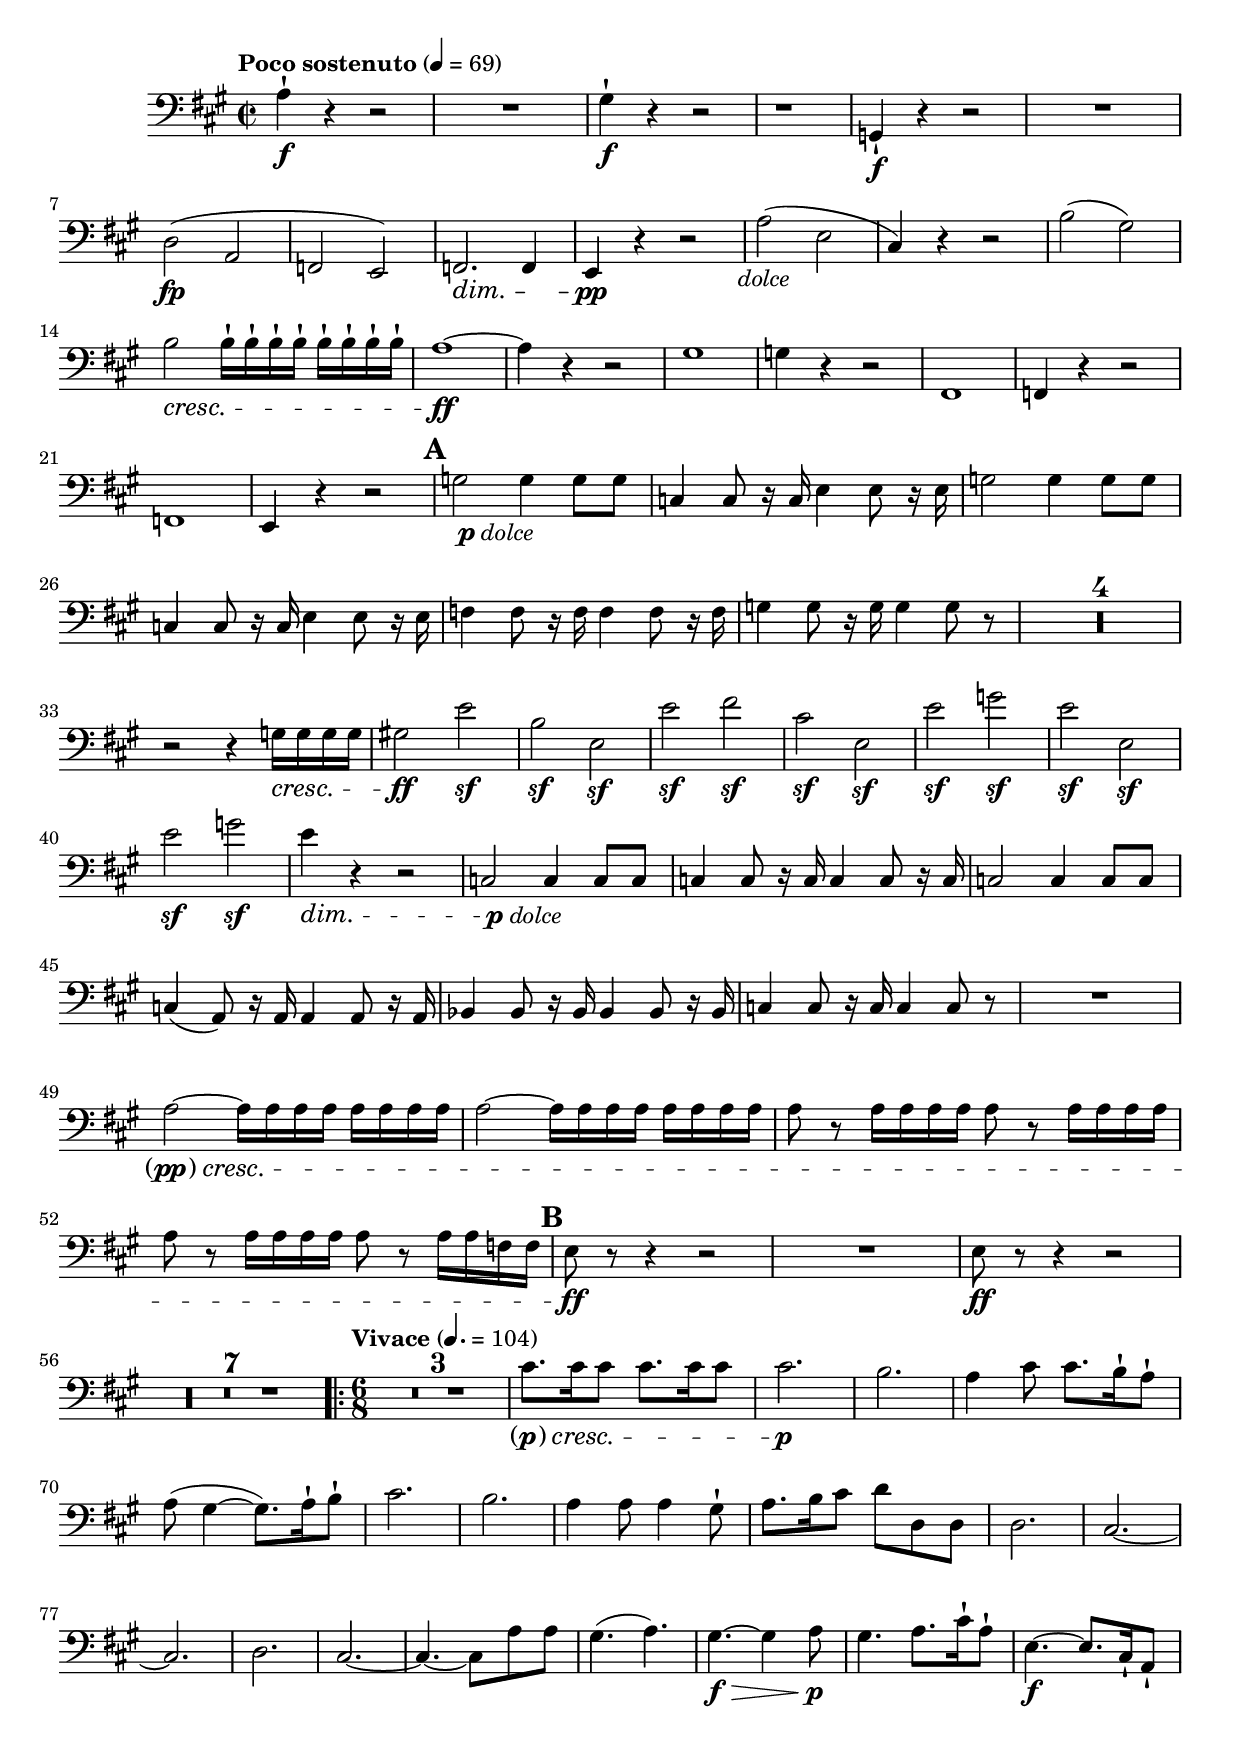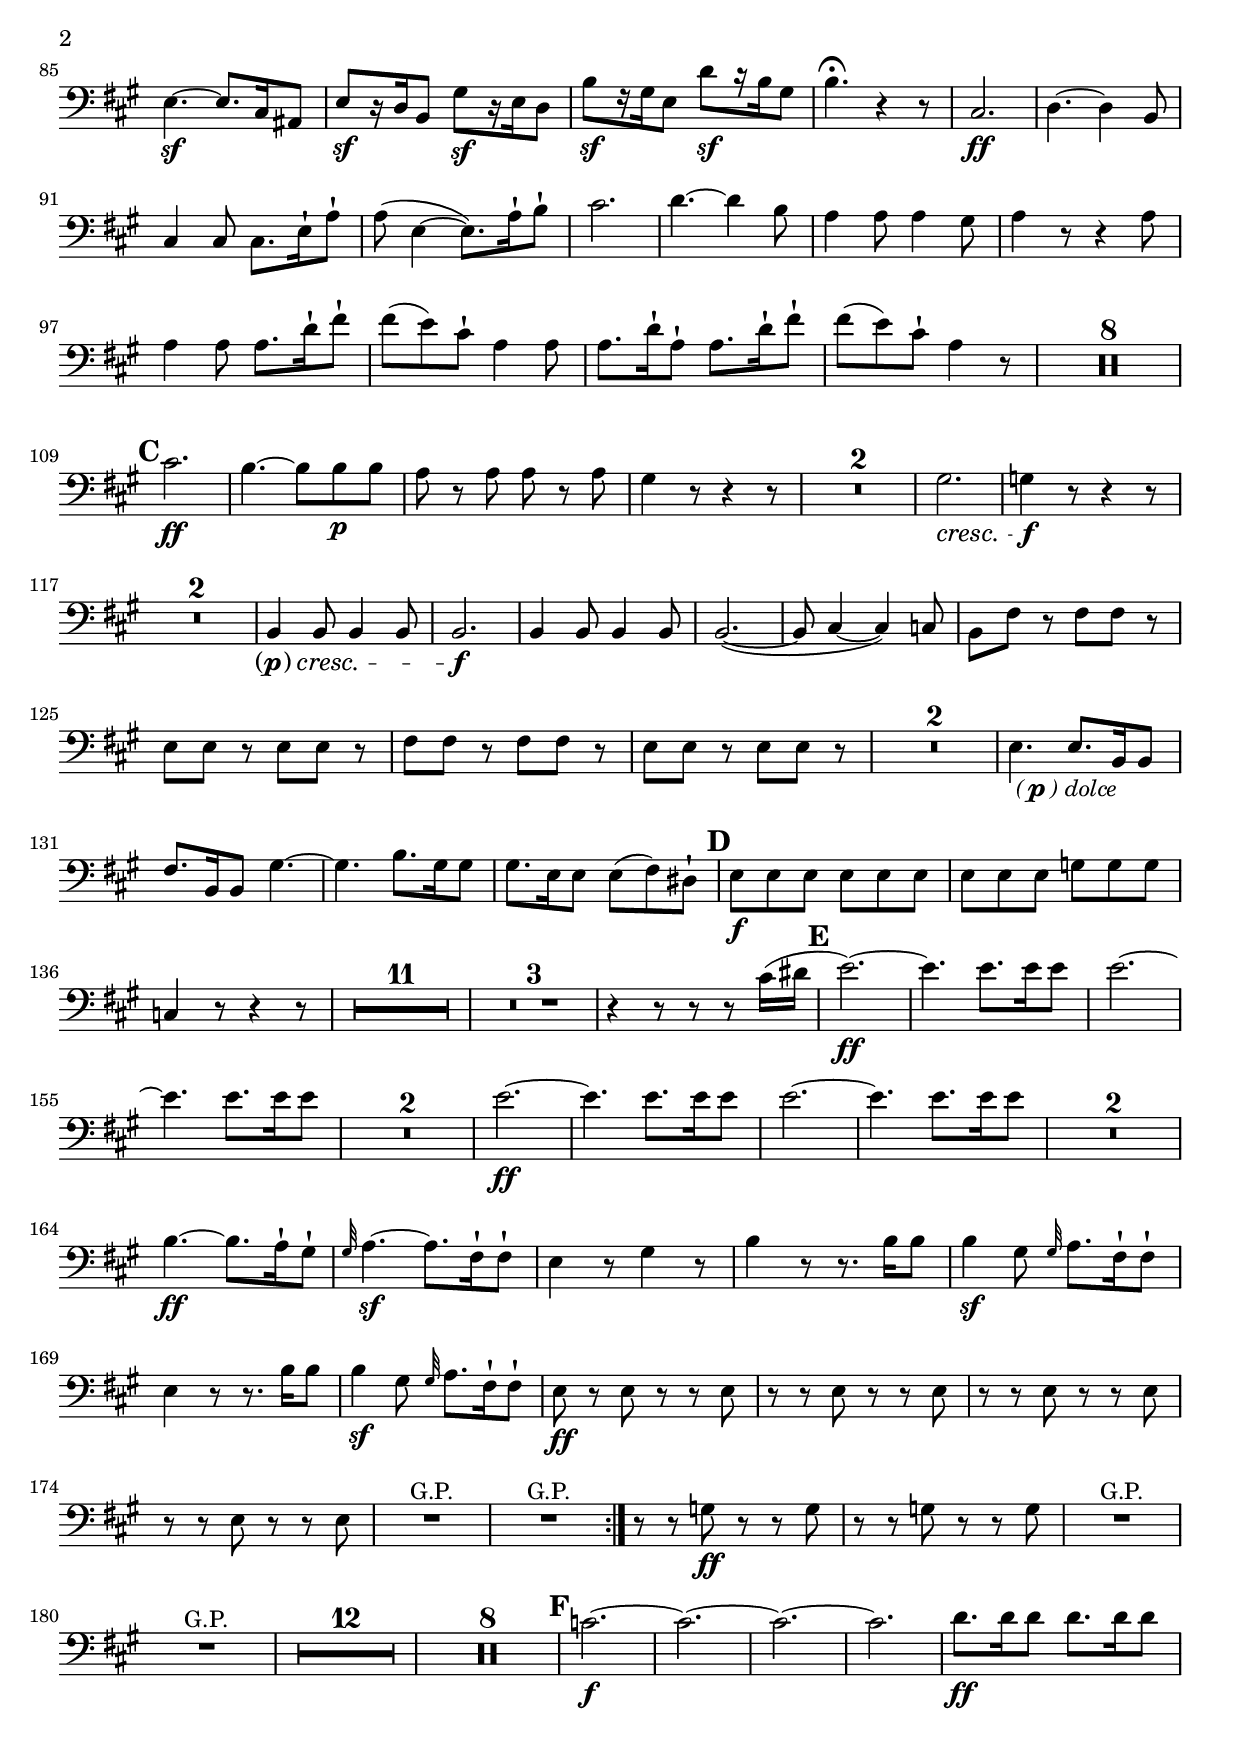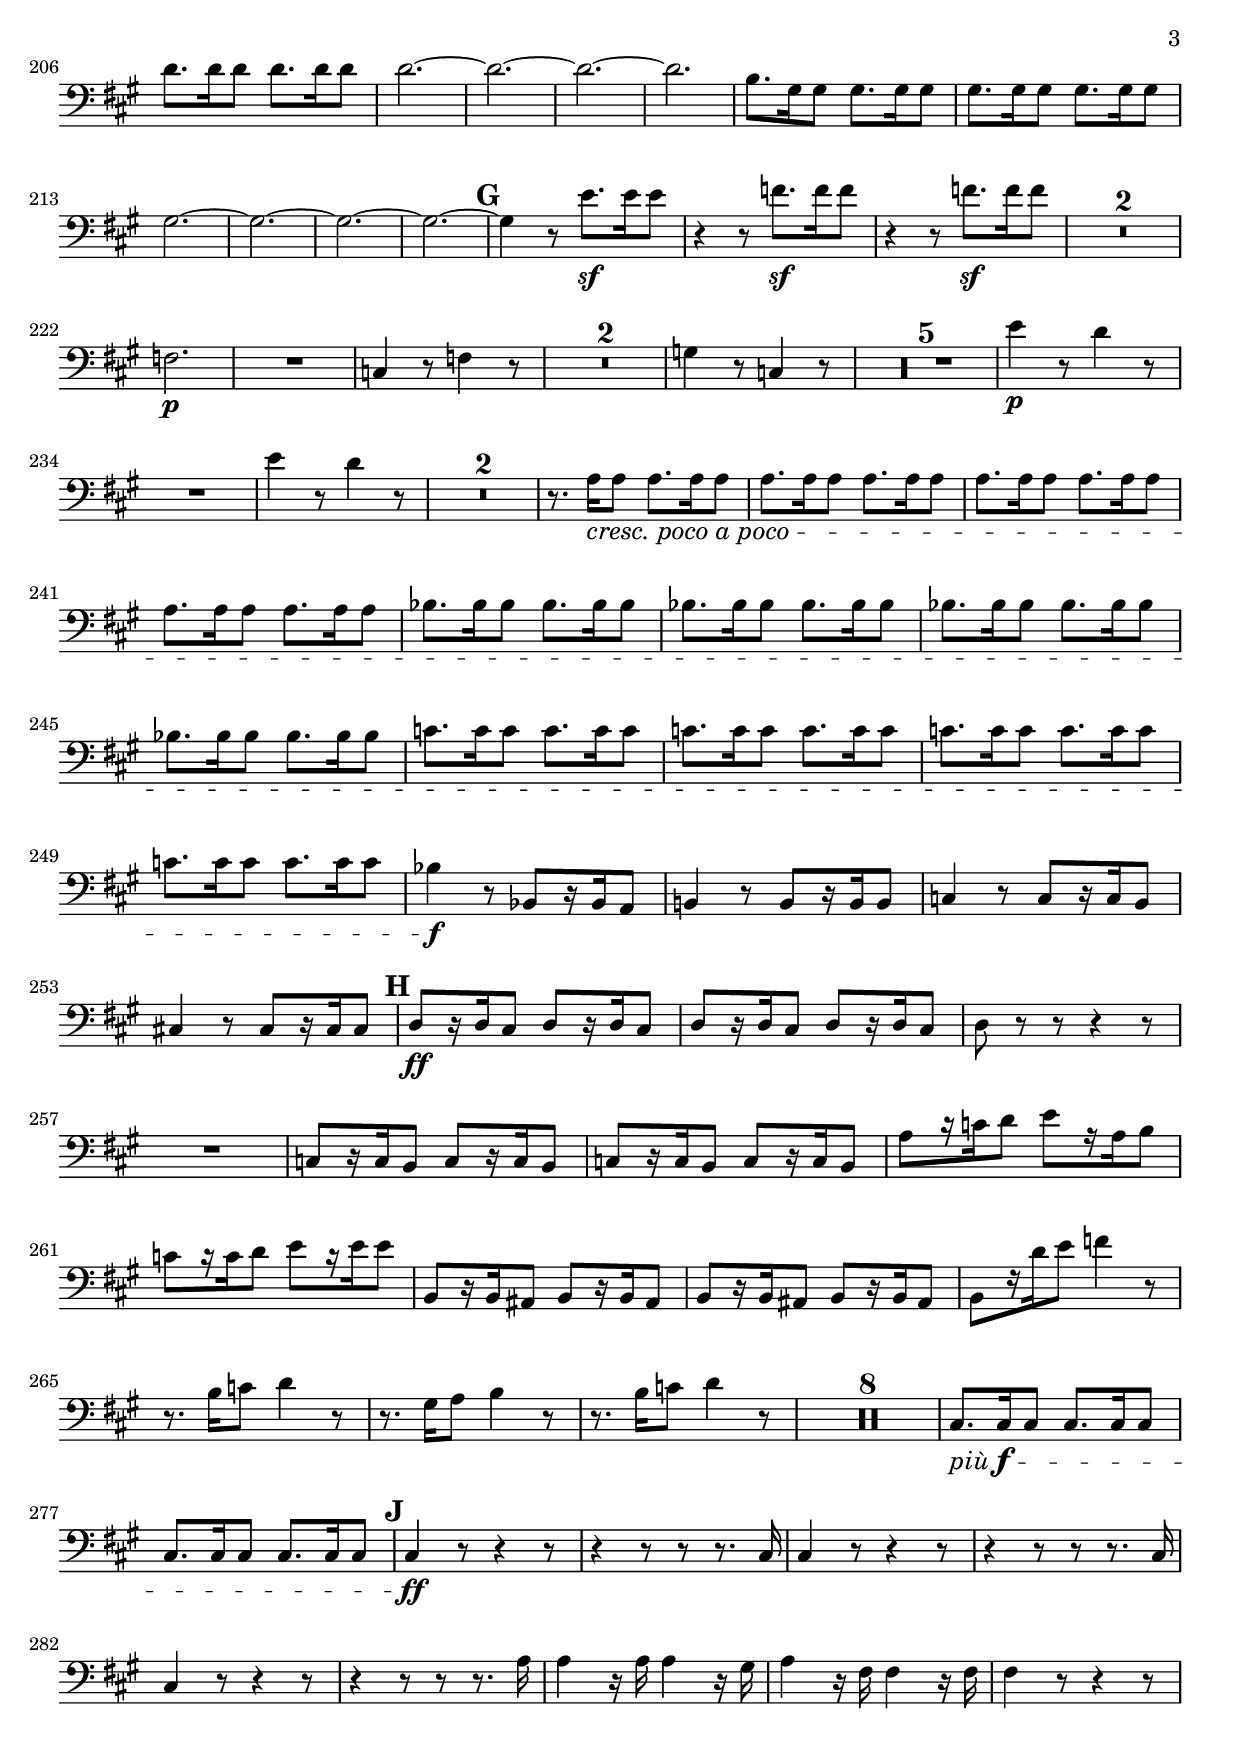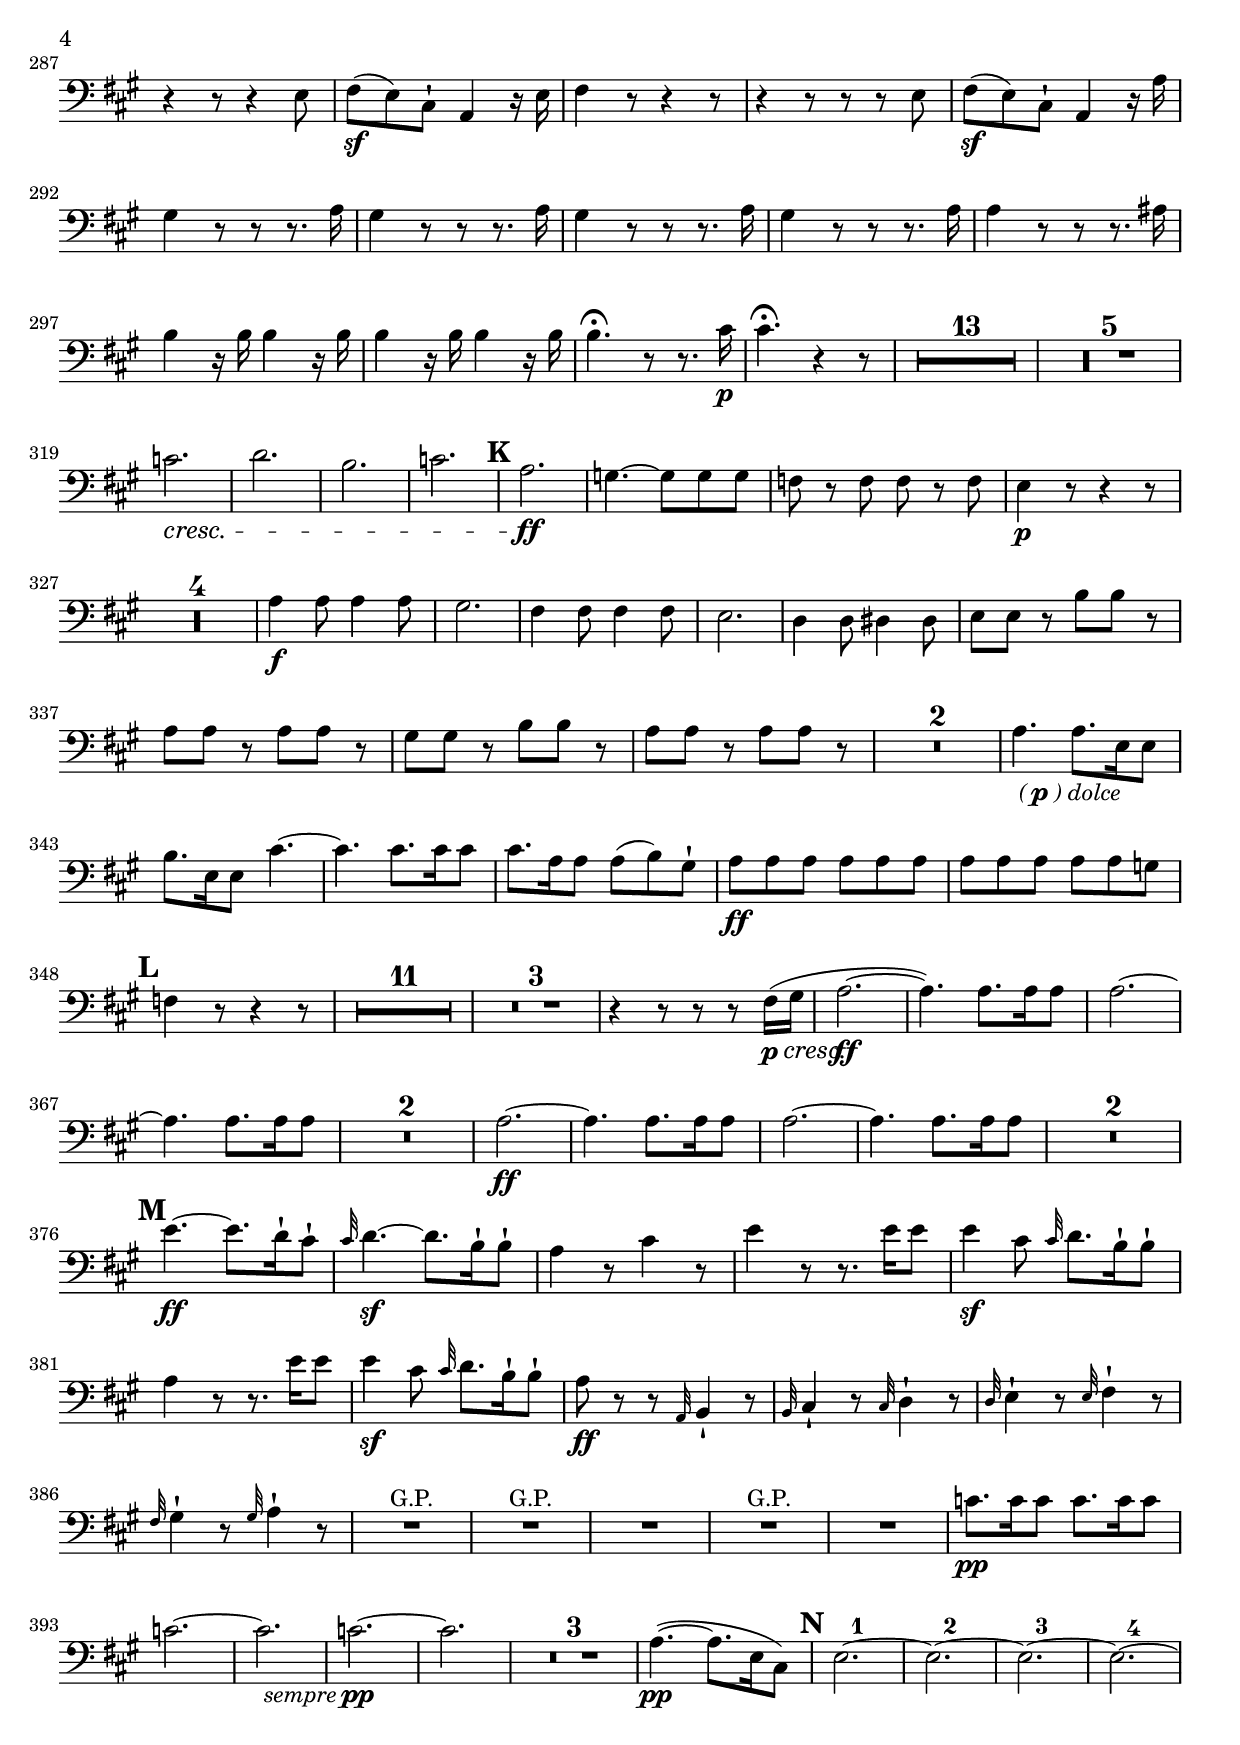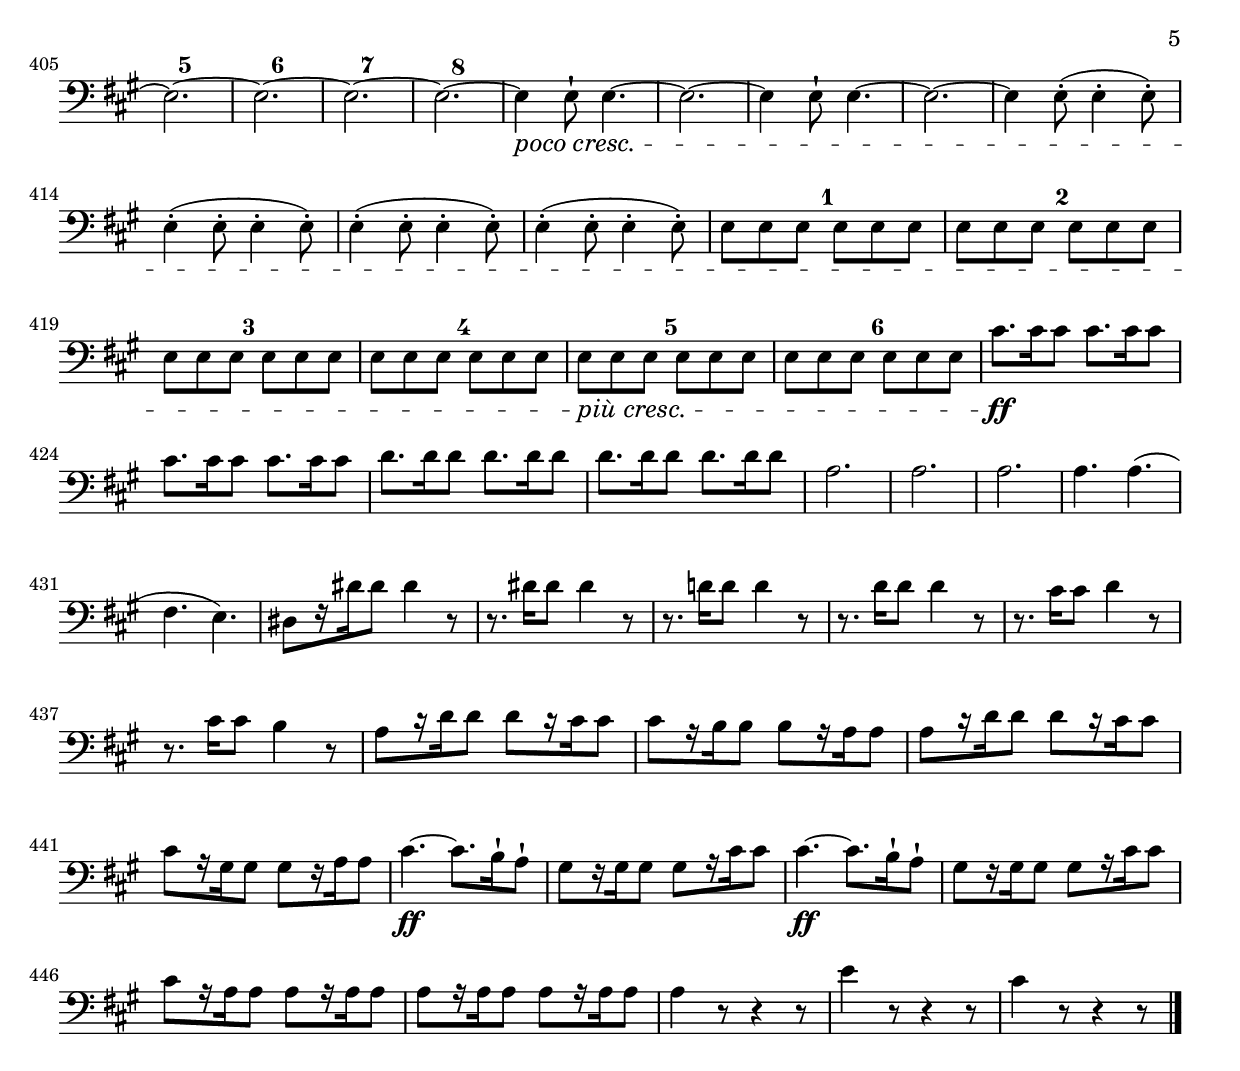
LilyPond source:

\version "2.24.3"

\version "2.24.3"

\include "../definitions.ly"

voicebeethovenHxmouvementBxbassonCxmd = \absolute {
	\include "../parametres.ly"
	\clef bass \time 2/2 \key a \major \tempo "Poco sostenuto" 4=69
	% Grouper les croches et doubles par temps (pas un vrai C barré).
	\set Timing.beamExceptions = #'()
	\set Timing.baseMoment = #(ly:make-moment 1/4)
	\set Timing.beatStructure = 1,1,1,1

	a4-! \f r4 r2 |
	R1 |
	gis4-! \f r4 r2 |
	r1 |
	g,4-! \f r4 r2 |
	R1 |
	d2 \fp ( a,2 |
	f,2 e,2) |
	f,2. \dim f,4 |
	e,4 \pp r4 r2 |
	a2 \dolce ( e2 |
	cis4) r4 r2 |
	b2( gis2) |
	b2 \cresc b16-! b16-! b16-! b16-! b16-! b16-! b16-! b16-! |
	a1 \ff ~ |
	a4 r4 r2 |
	gis1 |
	g4 r4 r2 |
	fis,1 |
	f,4 r4 r2 |
	f,1 |
	e,4 r4 r2 |
	\mark\default \barNumberCheck 23
	g2 \pdolce g4 g8 g8 |
	c4 c8 r16 c16 e4 e8 r16 e16 |
	g2 g4 g8 g8 |
	c4 c8 r16 c16 e4 e8 r16 e16 |
	f4 f8 r16 f16 f4 f8 r16 f16 |
	g4 g8 r16 g16 g4 g8 r8 |
	R1*4 |
	r2 r4 g16 \cresc g16 g16 g16 |
	gis2 \ff e'2 \sf |
	b2 \sf e2 \sf |
	e'2 \sf fis'2 \sf |
	cis'2 \sf e2 \sf |
	e'2 \sf g'2 \sf |
	e'2 \sf e2 \sf |
	e'2 \sf g'2 \sf |
	e'4 \dim r4 r2 |
	c2 \pdolce c4 c8 c8 |
	c4 c8 r16 c16 c4 c8 r16 c16 |
	c2 c4 c8 c8 |
	c4( a,8) r16 a,16 a,4 a,8 r16 a,16 |
	bes,4 bes,8 r16 bes,16 bes,4 bes,8 r16 bes,16 |
	c4 c8 r16 c16 c4 c8 r8 |
	R1 |
	a2 \paren\pp \cresc ~ a16 a16 a16 a16 a16 a16 a16 a16 |
	a2 ~ a16 a16 a16 a16 a16 a16 a16 a16 |
	a8 r8 a16 a16 a16 a16 a8 r8 a16 a16 a16 a16 |
	a8 r8 a16 a16 a16 a16 a8 r8 a16 a16 f16 f16 |
	\mark\default \barNumberCheck 53
	e8 \ff r8 r4 r2 |
	R1 |
	e8 \ff r8 r4 r2 |
	R1*7 |

	\time 6/8 \tempo "Vivace" 4.=104
	\repeat volta 2 {
		R2.*3 |
		cis'8. \paren\p \cresc cis'16 cis'8 cis'8. cis'16 cis'8 |
		cis'2. \p |
		b2. |
		a4 cis'8 cis'8. b16-! a8-! |
		a8( gis4~ gis8.) a16-! b8-! |
		cis'2. |
		b2. |
		a4 a8 a4 gis8-! |
		a8. b16 cis'8 d'8 d8 d8 |
		d2. |
		cis2. ~ |
		cis2. |
		d2. |
		cis2.~ |
		cis4. ~ cis8 a8 a8 |
		gis4. ( a4.) |
		gis4.~ \f \> gis4 a8 \p |
		gis4. a8. cis'16-! a8-! |
		e4.~ \f e8. cis16-! a,8-! |
		e4.~ \sf e8. cis16 ais,8 |
		e8[ \sf r16 d16 b,8] gis8[ \sf r16 e16 d8] |
		b8[ \sf r16 gis16 e8] d'8[ \sf r16 b16 gis8] |
		b4.-\fermata r4 r8 |
		cis2. \ff |
		d4.~ d4 b,8 |
		cis4 cis8 cis8. e16-! a8-! |
		a8( e4~ e8.) a16-! b8-! |
		cis'2. |
		d'4.~ d'4 b8 |
		a4 a8 a4 gis8 |
		a4 r8 r4 a8 |
		a4 a8 a8. d'16-! fis'8-! |
		fis'8( e'8) cis'8-! a4 a8 |
		a8. d'16-! a8-! a8. d'16-! fis'8-! |
		fis'8( e'8) cis'8-! a4 r8 |
		R2.*8 |
		\mark\default \barNumberCheck 109
		cis'2. \ff |
		b4.~ b8 b8 \p b8 |
		a8 r8 a8 a8 r8 a8 |
		gis4 r8 r4 r8 |
		R2.*2 |
		gis2. \cresc |
		g4 \f r8 r4 r8 |
		R2.*2 |
		b,4 \paren\p\cresc b,8 b,4 b,8 |
		b,2. \f |
		b,4 b,8 b,4 b,8 |
		b,2.(~ |
		b,8 cis4~ cis4) c8 |
		b,8 fis8 r8 fis8 fis8 r8 |
		e8 e8 r8 e8 e8 r8 |
		fis8 fis8 r8 fis8 fis8 r8 |
		e8 e8 r8 e8 e8 r8 |
		R2.*2 |
		e4.\parenpdolce e8. b,16 b,8 |
		fis8. b,16 b,8 gis4.~ |
		gis4. b8. gis16 gis8 |
		gis8. e16 e8 e8( fis8) dis8-! |
		\mark\default \barNumberCheck 134
		e8 \f e8 e8 e8 e8 e8 |
		e8 e8 e8 g8 g8 g8 |
		c4 r8 r4 r8 |
		R2.*11 |
		R2.*3 |
		r4 r8 r8 r8 cis'16( dis'16 |
		\mark\default \barNumberCheck 152
		e'2.)~ \ff |
		e'4. e'8. e'16 e'8 |
		e'2.~ |
		e'4. e'8. e'16 e'8 |
		R2.*2 |
		e'2.~ \ff |
		e'4. e'8. e'16 e'8 |
		e'2.~ |
		e'4. e'8. e'16 e'8 |
		R2.*2 |
		b4.~ \ff b8. a16-! gis8-! |
		\grace{gis32} a4.~ \sf a8. fis16-! fis8-! |
		e4 r8 gis4 r8 |
		b4 r8 r8. b16 b8 |
		b4 \sf gis8 \grace{gis32} a8. fis16-! fis8-! |
		e4 r8 r8. b16 b8 |
		b4 \sf gis8 \grace{gis32} a8. fis16-! fis8-! |
		e8 \ff r8 e8 r8 r8 e8 |
		r8 r8 e8 r8 r8 e8 |
		r8 r8 e8 r8 r8 e8 |
		r8 r8 e8 r8 r8 e8 |
		R2. \granPausa |
		R2. \granPausa |
	}
	r8 r8 g8 \ff r8 r8 g8 |
	r8 r8 g8 r8 r8 g8 |
	R2. \granPausa |
	R2. \granPausa |
	R2.*12 |
	R2.*8 |
	\mark\default \barNumberCheck 201
	c'2.~ \f |
	c'2.~ |
	c'2.~ |
	c'2. |
	d'8. \ff d'16 d'8 d'8. d'16 d'8 |
	d'8. d'16 d'8 d'8. d'16 d'8 |
	d'2.~ |
	d'2.~ |
	d'2.~ |
	d'2. |
	b8. gis16 gis8 gis8. gis16 gis8 |
	gis8. gis16 gis8 gis8. gis16 gis8 |
	gis2.~ |
	gis2.~ |
	gis2.~ |
	gis2.~ |
	\mark\default \barNumberCheck 217
	gis4 r8 e'8. \sf e'16 e'8 |
	r4 r8 f'8. \sf f'16 f'8 |
	r4 r8 f'8. \sf f'16 f'8 |
	R2.*2 |
	f2. \p |
	R2. |
	c4 r8 f4 r8 |
	R2.*2 |
	g4 r8 c4 r8 |
	R2.*5 |
	e'4 \p r8 d'4 r8 |
	R2. |
	e'4 r8 d'4 r8 |
	R2.*2 |
	r8. a16 \crescpoco a8 a8. a16 a8 |
	a8. a16 a8 a8. a16 a8 |
	a8. a16 a8 a8. a16 a8 |
	a8. a16 a8 a8. a16 a8 |
	bes8. bes16 bes8 bes8. bes16 bes8 |
	bes8. bes16 bes8 bes8. bes16 bes8 |
	bes8. bes16 bes8 bes8. bes16 bes8 |
	bes8. bes16 bes8 bes8. bes16 bes8 |
	c'8. c'16 c'8 c'8. c'16 c'8 |
	c'8. c'16 c'8 c'8. c'16 c'8 |
	c'8. c'16 c'8 c'8. c'16 c'8 |
	c'8. c'16 c'8 c'8. c'16 c'8 |
	bes4 \f r8 bes,8[ r16 bes,16 a,8] |
	b,4 r8 b,8[ r16 b,16 b,8] |
	c4 r8 c8[ r16 c16 b,8] |
	cis4 r8 cis8[ r16 cis16 cis8] |
	\mark\default \barNumberCheck 254
	d8[ \ff r16 d16 cis8] d8[ r16 d16 cis8] |
	d8[ r16 d16 cis8] d8[ r16 d16 cis8] |
	d8 r8 r8 r4 r8 |
	R2. |
	c8[ r16 c16 b,8] c8[ r16 c16 b,8] |
	c8[ r16 c16 b,8] c8[ r16 c16 b,8] |
	a8[ r16 c'16 d'8] e'8[ r16 a16 b8] |
	c'8[ r16 c'16 d'8] e'8[ r16 e'16 e'8] |
	b,8[ r16 b,16 ais,8] b,8[ r16 b,16 ais,8] |
	b,8[ r16 b,16 ais,8] b,8[ r16 b,16 ais,8] |
	b,8[ r16 d'16 e'8] f'4 r8 |
	r8. b16 c'8 d'4 r8 |
	r8. gis16 a8 b4 r8 |
	r8. b16 c'8 d'4 r8 |
	R2.*8 |
	cis8. \piuf cis16 cis8 cis8. cis16 cis8 |
	cis8. cis16 cis8 cis8. cis16 cis8 |
	\mark\default \barNumberCheck 278
	cis4 \ff r8 r4 r8 |
	r4 r8 r8 r8. cis16 |
	cis4 r8 r4 r8 |
	r4 r8 r8 r8. cis16 |
	cis4 r8 r4 r8 |
	r4 r8 r8 r8. a16 |
	a4 r16 a16 a4 r16 gis16 |
	a4 r16 fis16 fis4 r16 fis16 |
	fis4 r8 r4 r8 |
	r4 r8 r4 e8 |
	fis8( \sf e8) cis8-! a,4 r16 e16 |
	fis4 r8 r4 r8 |
	r4 r8 r8 r8 e8 |
	fis8( \sf e8) cis8-! a,4 r16 a16 |
	gis4 r8 r8 r8. a16 |
	gis4 r8 r8 r8. a16 |
	gis4 r8 r8 r8. a16 |
	gis4 r8 r8 r8. a16 |
	a4 r8 r8 r8. ais16 |
	b4 r16 b16 b4 r16 b16 |
	b4 r16 b16 b4 r16 b16 |
	b4.-\fermata r8 r8. cis'16 \p |
	cis'4.-\fermata r4 r8 |
	R2.*13 |
	R2.*5 |
	c'2. \cresc|
	d'2. |
	b2. |
	c'2. |
	\mark\default \barNumberCheck 323
	a2. \ff |
	g4.~ g8 g8 g8 |
	f8 r8 f8 f8 r8 f8 |
	e4 \p r8 r4 r8 |
	R2.*4 |
	a4 \f a8 a4 a8 |
	gis2. |
	fis4 fis8 fis4 fis8 |
	e2. |
	d4 d8 dis4 dis8 |
	e8 e8 r8 b8 b8 r8 |
	a8 a8 r8 a8 a8 r8 |
	gis8 gis8 r8 b8 b8 r8 |
	a8 a8 r8 a8 a8 r8 |
	R2.*2 |
	a4. \parenpdolce a8. e16 e8 |
	b8. e16 e8 cis'4.~ |
	cis'4. cis'8. cis'16 cis'8 |
	cis'8. a16 a8 a8( b8) gis8-! |
	a8 \ff a8 a8 a8 a8 a8 |
	a8 a8 a8 a8 a8 g8 |
	\mark\default \barNumberCheck 348
	f4 r8 r4 r8 |
	R2.*11 |
	R2.*3 |
	r4 r8 r8 r8 fis16( \p\cresc gis16 |
	a2.~ \ff |
	a4.) a8. a16 a8 |
	a2.~ |
	a4. a8. a16 a8 |
	R2.*2 |
	a2.~ \ff |
	a4. a8. a16 a8 |
	a2.~ |
	a4. a8. a16 a8 |
	R2.*2 |
	\mark\default \barNumberCheck 376
	e'4.~ \ff e'8. d'16-! cis'8-! |
	\grace{cis'32} d'4.~ \sf d'8. b16-! b8-! |
	a4 r8 cis'4 r8 |
	e'4 r8 r8. e'16 e'8 |
	e'4 \sf cis'8 \grace{cis'32} d'8. b16-! b8-! |
	% La première note est parfois un la, parfois un do# selon les éditions.
	% C'est un la dans le manuscrit
	a4 r8 r8. e'16 e'8 |
	e'4 \sf cis'8 \grace{cis'32} d'8. b16-! b8-! |
	a8 \ff r8 r8 \grace{a,32} b,4-! r8 |
	\grace{b,32} cis4-! r8 \grace{cis32} d4-! r8 |
	\grace{d32} e4-! r8 \grace{e32} fis4-! r8 |
	\grace{fis32} gis4-! r8 \grace{gis32} a4-! r8 |
	R2.\granPausa |
	R2.\granPausa |
	R2. |
	R2.\granPausa |
	R2. |
	c'8. \pp c'16 c'8 c'8. c'16 c'8 |
	c'2.~ |
	c'2. \semprepp |
	c'2.~ |
	c'2. |
	R2.*3 |
	a4.(~ \pp a8. e16 cis8) |
	\mark\default \barNumberCheck 401
	\startMeasureCount
	e2.~ |
	e2.~ |
	e2.~ |
	e2.~ |
	e2.~ |
	e2.~ |
	e2.~ |
	e2.~ |
	\stopMeasureCount
	e4 \pococresc e8-! e4.~ |
	e2.~ |
	e4 e8-! e4.~ |
	e2.~ |
	e4 e8-.( e4-. e8-.) |
	e4-.( e8-. e4-. e8-.) |
	e4-.( e8-. e4-. e8-.) |
	e4-.( e8-. e4-. e8-.) |
	\startMeasureCount
	e8 e8 e8 e8 e8 e8 |
	e8 e8 e8 e8 e8 e8 |
	e8 e8 e8 e8 e8 e8 |
	e8 e8 e8 e8 e8 e8 |
	e8 \piucresc e8 e8 e8 e8 e8 |
	e8 e8 e8 e8 e8 e8 |
	\stopMeasureCount
	cis'8. \ff cis'16 cis'8 cis'8. cis'16 cis'8 |
	cis'8. cis'16 cis'8 cis'8. cis'16 cis'8 |
	d'8. d'16 d'8 d'8. d'16 d'8 |
	d'8. d'16 d'8 d'8. d'16 d'8 |
	a2. |
	a2. |
	a2. |
	a4. a4.( |
	fis4. e4.) |
	dis8[ r16 dis'16 dis'8] dis'4 r8 |
	r8. dis'16 dis'8 dis'4 r8 |
	r8. d'16 d'8 d'4 r8 |
	r8. d'16 d'8 d'4 r8 |
	r8. cis'16 cis'8 d'4 r8 |
	r8. cis'16 cis'8 b4 r8 |
	a8[ r16 d'16 d'8] d'8[ r16 cis'16 cis'8] |
	cis'8[ r16 b16 b8] b8[ r16 a16 a8] |
	a8[ r16 d'16 d'8] d'8[ r16 cis'16 cis'8] |
	cis'8[ r16 gis16 gis8] gis8[ r16 a16 a8] |
	cis'4.~ \ff cis'8. b16-! a8-! |
	gis8[ r16 gis16 gis8] gis8[ r16 cis'16 cis'8] |
	cis'4.~ \ff cis'8. b16-! a8-! |
	gis8[ r16 gis16 gis8] gis8[ r16 cis'16 cis'8] |
	cis'8[ r16 a16 a8] a8[ r16 a16 a8] |
	a8[ r16 a16 a8] a8[ r16 a16 a8] |
	a4 r8 r4 r8 |
	e'4 r8 r4 r8 |
	cis'4 r8 r4 r8 \fine |
}


\score {
	\new Staff \voicebeethovenHxmouvementBxbassonCxmd
	\layout {
		\context {
			\Staff
			\consists #Measure_counter_engraver
		}
	}
}
